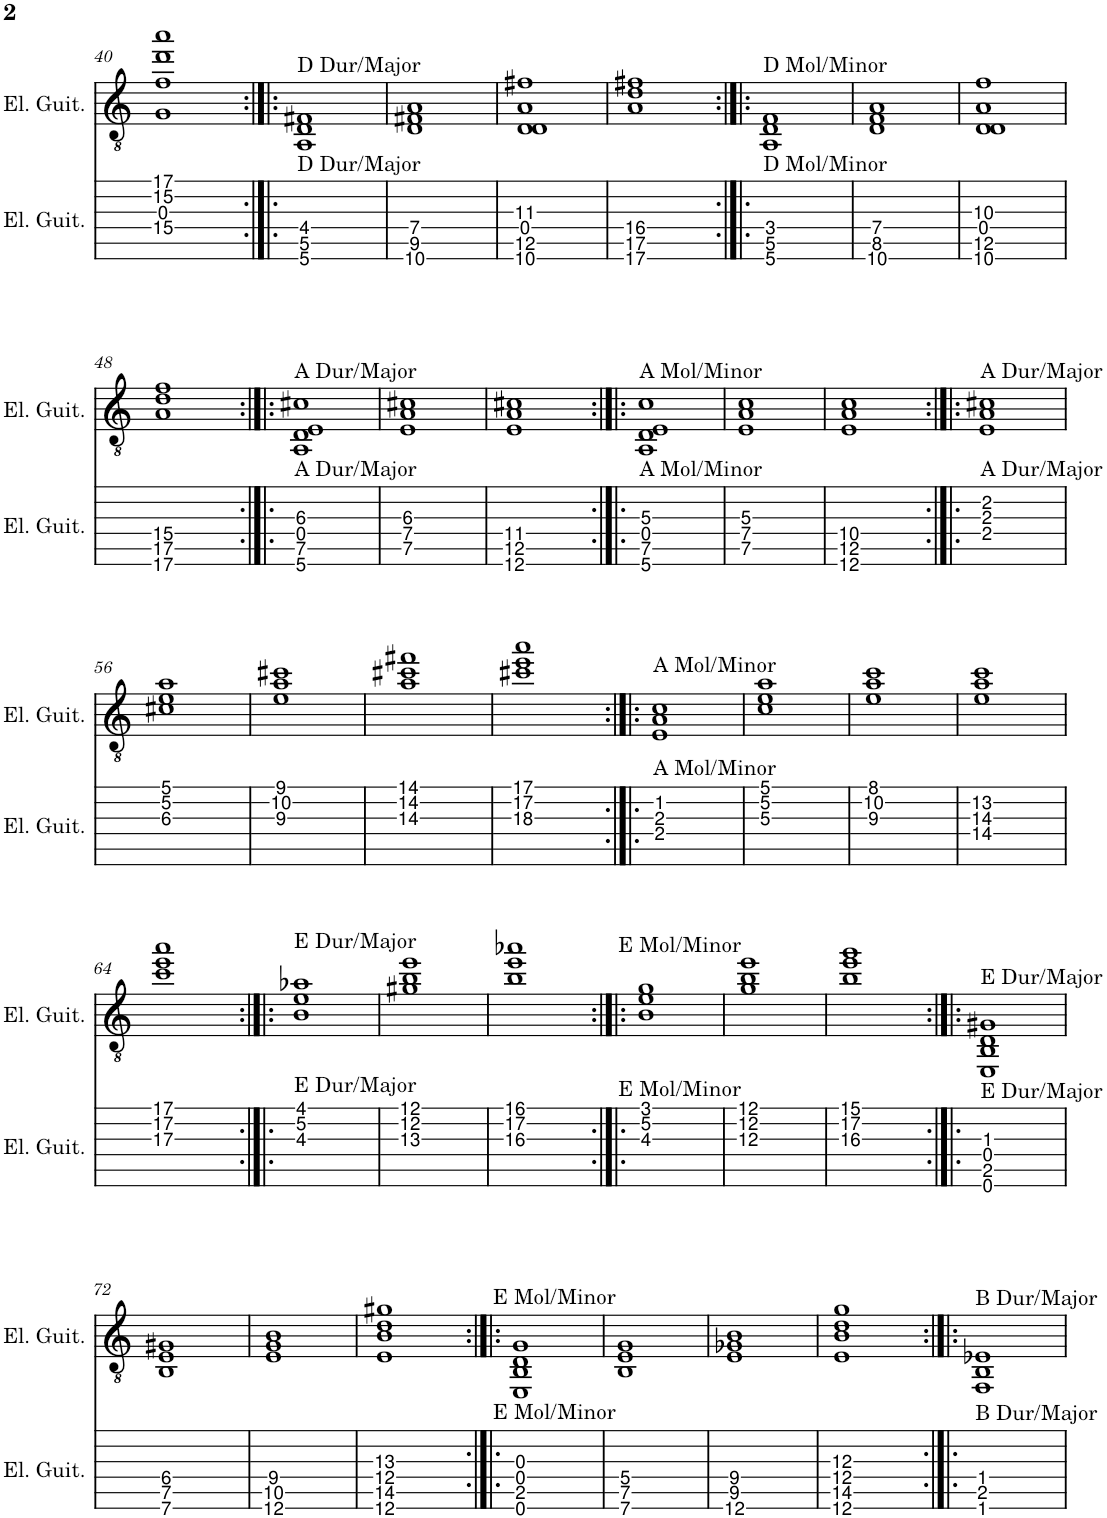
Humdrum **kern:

**kern	**kern
*part2	*part1
*staff2	*staff1
*I"Electric Guitar	*I"Electric Guitar
*I'El. Guit.	*I'El. Guit.
!!LO:PB:g=z
*	*clefGv2
*k[]	*k[]
*M4/4	*M4/4
=40	=40
1f 1G 1dd 1aa	1G 1f 1dd 1aa
=41:|!|:	=41:|!|:
!	!LO:TX:a:t=D Dur/Major
!LO:TX:a:t=D Dur/Major	!
1AA 1D 1F#	1AA 1D 1F#X
=42	=42
1D 1F# 1A	1D 1F#X 1A
=43	=43
1D 1A 1D 1f#	1D 1D 1A 1f#X
=44	=44
1A 1d 1f#	1A 1d 1f#X
=45:|!|:	=45:|!|:
!	!LO:TX:a:t=D Mol/Minor
!LO:TX:a:t=D Mol/Minor	!
1AA 1D 1F	1AA 1D 1F
=46	=46
1D 1F 1A	1D 1F 1A
=47	=47
1D 1A 1D 1f	1D 1D 1A 1f
!!LO:LB:g=z
=48	=48
1A 1d 1f	1A 1d 1f
=49:|!|:	=49:|!|:
!	!LO:TX:a:t=A Dur/Major
!LO:TX:a:t=A Dur/Major	!
1AA 1E 1D 1c#	1AA 1D 1E 1c#X
=50	=50
1E 1A 1c#	1E 1A 1c#X
=51	=51
1E 1A 1c#	1E 1A 1c#X
=52:|!|:	=52:|!|:
!	!LO:TX:a:t=A Mol/Minor
!LO:TX:a:t=A Mol/Minor	!
1AA 1E 1D 1c	1AA 1D 1E 1c
=53	=53
1E 1A 1c	1E 1A 1c
=54	=54
1E 1A 1c	1E 1A 1c
=55:|!|:	=55:|!|:
!	!LO:TX:a:t=A Dur/Major
!LO:TX:a:t=A Dur/Major	!
1E 1A 1c#	1E 1A 1c#X
!!LO:LB:g=z
=56	=56
1c# 1e 1a	1c#X 1e 1a
=57	=57
1e 1a 1cc#	1e 1a 1cc#X
=58	=58
1a 1cc# 1ff#	1a 1cc#X 1ff#X
=59	=59
1cc# 1ee 1aa	1cc#X 1ee 1aa
=60:|!|:	=60:|!|:
!	!LO:TX:a:t=A Mol/Minor
!LO:TX:a:t=A Mol/Minor	!
1E 1A 1c	1E 1A 1c
=61	=61
1c 1e 1a	1c 1e 1a
=62	=62
1e 1a 1cc	1e 1a 1cc
=63	=63
1e 1a 1cc	1e 1a 1cc
!!LO:LB:g=z
=64	=64
1cc 1ee 1aa	1cc 1ee 1aa
=65:|!|:	=65:|!|:
!	!LO:TX:a:t=E Dur/Major
!LO:TX:a:t=E Dur/Major	!
1B 1e 1a-	1B 1e 1a-X
=66	=66
1g# 1b 1ee	1g#X 1b 1ee
=67	=67
1b 1ee 1aa-	1b 1ee 1aa-X
=68:|!|:	=68:|!|:
!	!LO:TX:a:t=E Mol/Minor
!LO:TX:a:t=E Mol/Minor	!
1B 1e 1g	1B 1e 1g
=69	=69
1g 1b 1ee	1g 1b 1ee
=70	=70
1b 1ee 1gg	1b 1ee 1gg
=71:|!|:	=71:|!|:
!	!LO:TX:a:t=E Dur/Major
!LO:TX:a:t=E Dur/Major	!
1EE 1BB 1D 1G#	1EE 1BB 1D 1G#X
!!LO:LB:g=z
=72	=72
1BB 1E 1G#	1BB 1E 1G#X
=73	=73
1E 1G 1B	1E 1G 1B
=74	=74
1E 1B 1d 1g#	1E 1B 1d 1g#X
=75:|!|:	=75:|!|:
!	!LO:TX:a:t=E Mol/Minor
!LO:TX:a:t=E Mol/Minor	!
1EE 1BB 1D 1G	1EE 1BB 1D 1G
=76	=76
1BB 1E 1G	1BB 1E 1G
=77	=77
1E 1G- 1B	1E 1G-X 1B
=78	=78
1E 1B 1d 1g	1E 1B 1d 1g
=79:|!|:	=79:|!|:
!	!LO:TX:a:t=B Dur/Major
!LO:TX:a:t=B Dur/Major	!
1FF 1BB 1E-	1FF 1BB 1E-X
=	=
*-	*-
